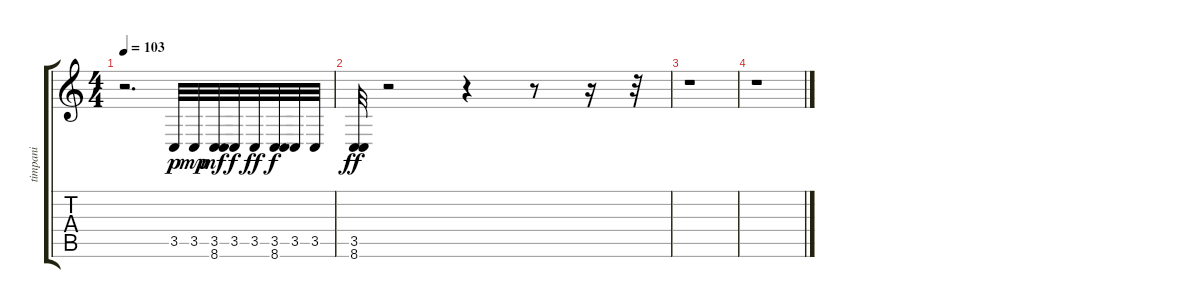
\track ("timpani" "timpani") {instrument timpani}
\staff {score tabs}
\tuning (E4 B3 G3 D3 A2 E2) {hide}
\ts (4 4)
\tempo 103
\clef g2
\ks c
r.2{d dy ff} 3.5.32{dy p} 3.5.32{dy mp} (3.5 8.6).32{dy mf} 3.5.32{dy f} 3.5.32{dy ff} (3.5 8.6).32{dy f} 3.5.32 3.5.32 |
(3.5 8.6).32{dy ff} r.2 r.4 r.8 r.16 r.32 |
r.1 |
r.1
